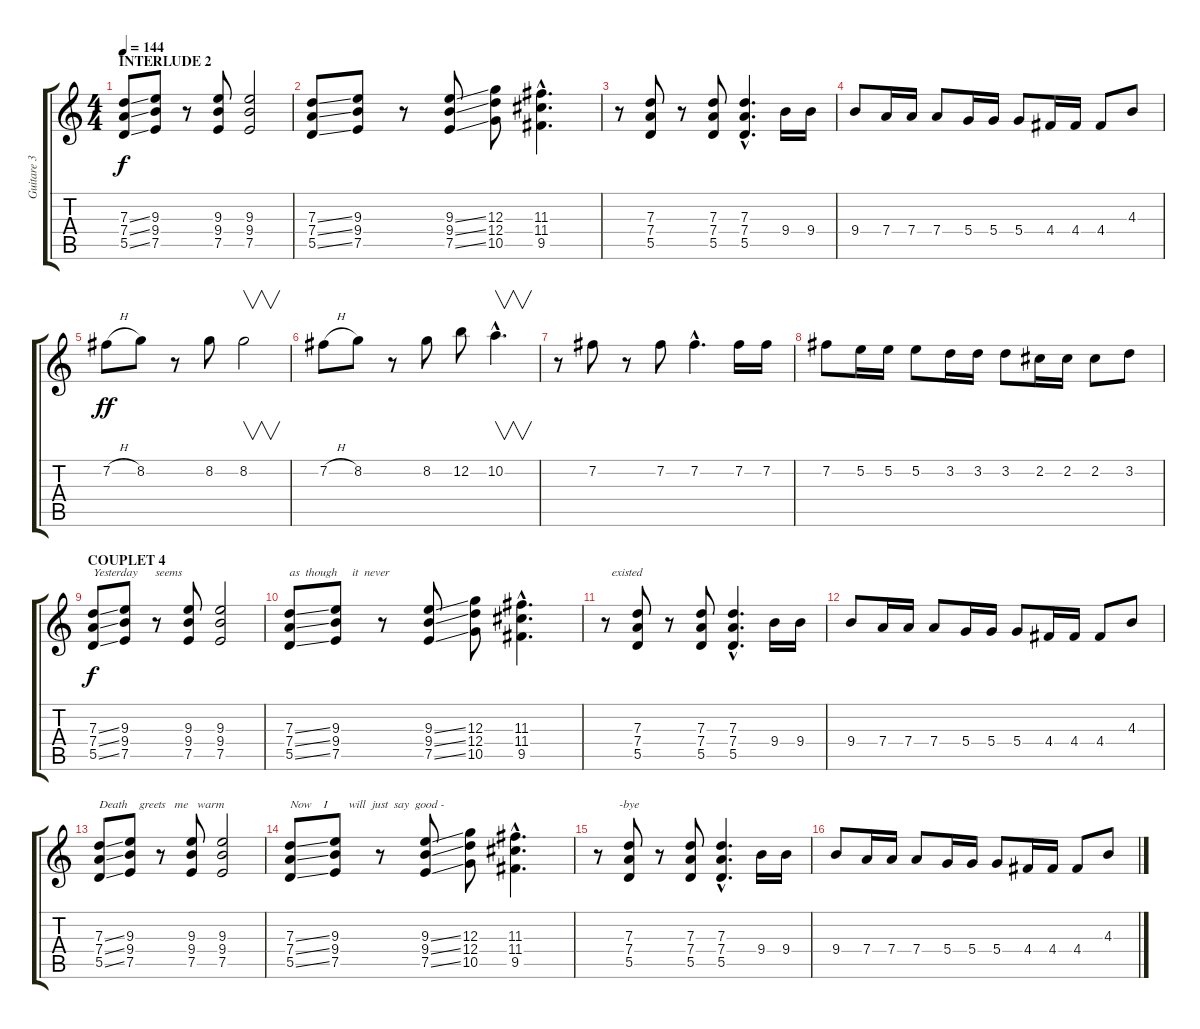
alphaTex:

\track ("Guitare 3 ( Electrique )" "Guitare 3 ") {instrument distortionguitar}
\staff {score tabs}
\tuning (E4 B3 G3 D3 A2 E2) {hide}
\ts (4 4)
\section ("" "INTERLUDE 2")
\tempo 144
\clef g2
\ks c
(7.3{ss} 7.4{ss} 5.5{ss}).8{dy f} (9.3 9.4 7.5).8 r.8 (9.3 9.4 7.5).8 (9.3 9.4 7.5).2 |
(7.3{ss} 7.4{ss} 5.5{ss}).8 (9.3 9.4 7.5).8 r.8 (9.3{ss} 9.4{ss} 7.5{ss}).8 (12.3 12.4 10.5).8 (11.3{hac} 11.4{hac} 9.5{hac}).4{d} |
r.8 (7.3 7.4 5.5).8 r.8 (7.3 7.4 5.5).8 (7.3{hac} 7.4{hac} 5.5{hac}).4{d} 9.4.16 9.4.16 |
9.4.8 7.4.16 7.4.16 7.4.8 5.4.16 5.4.16 5.4.8 4.4.16 4.4.16 4.4.8 4.3.8 |
7.2{h}.8{dy ff} 8.2.8 r.8 8.2.8 8.2.2{v} |
7.2{h}.8 8.2.8 r.8 8.2.8 12.2.8 10.2{hac}.4{v d} |
r.8 7.2.8 r.8 7.2.8 7.2{hac}.4{d} 7.2.16 7.2.16 |
7.2.8 5.2.16 5.2.16 5.2.8 3.2.16 3.2.16 3.2.8 2.2.16 2.2.16 2.2.8 3.2.8 |
\section ("" "COUPLET 4")
(7.3{ss} 7.4{ss} 5.5{ss}).8{txt "Yesterday      seems" dy f} (9.3 9.4 7.5).8 r.8 (9.3 9.4 7.5).8 (9.3 9.4 7.5).2 |
(7.3{ss} 7.4{ss} 5.5{ss}).8{txt "as  though     it  never"} (9.3 9.4 7.5).8 r.8 (9.3{ss} 9.4{ss} 7.5{ss}).8 (12.3 12.4 10.5).8 (11.3{hac} 11.4{hac} 9.5{hac}).4{d} |
r.8{txt "  existed"} (7.3 7.4 5.5).8 r.8 (7.3 7.4 5.5).8 (7.3{hac} 7.4{hac} 5.5{hac}).4{d} 9.4.16 9.4.16 |
9.4.8 7.4.16 7.4.16 7.4.8 5.4.16 5.4.16 5.4.8 4.4.16 4.4.16 4.4.8 4.3.8 |
(7.3{ss} 7.4{ss} 5.5{ss}).8{txt "Death    greets   me   warm"} (9.3 9.4 7.5).8 r.8 (9.3 9.4 7.5).8 (9.3 9.4 7.5).2 |
(7.3{ss} 7.4{ss} 5.5{ss}).8{txt "Now    I       will  just  say  good -"} (9.3 9.4 7.5).8 r.8 (9.3{ss} 9.4{ss} 7.5{ss}).8 (12.3 12.4 10.5).8 (11.3{hac} 11.4{hac} 9.5{hac}).4{d} |
r.8{txt "       -bye"} (7.3 7.4 5.5).8 r.8 (7.3 7.4 5.5).8 (7.3{hac} 7.4{hac} 5.5{hac}).4{d} 9.4.16 9.4.16 |
9.4.8 7.4.16 7.4.16 7.4.8 5.4.16 5.4.16 5.4.8 4.4.16 4.4.16 4.4.8 4.3.8
